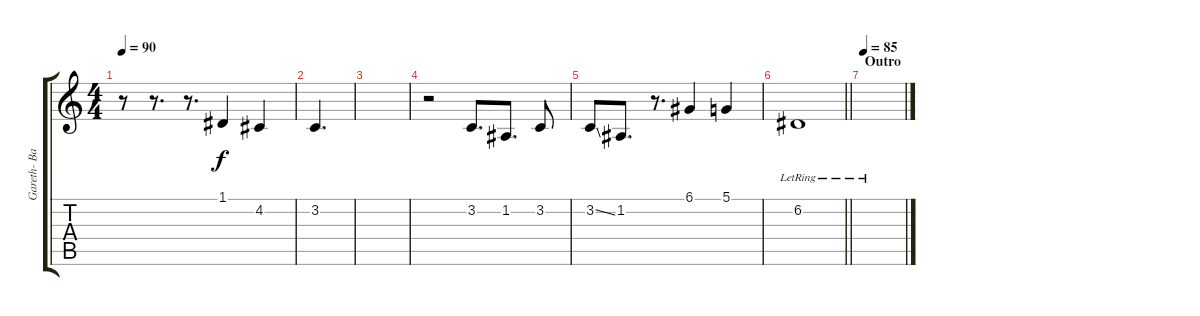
\track ("Gareth- Back Up Vocals" "Gareth- Ba") {instrument flute}
\staff {score tabs}
\tuning (D4 A3 F3 C3 G2 C2) {hide}
\ts (4 4)
\tempo 90
\clef g2
\ks c
r.8{dy f} r.8{d} r.8{d} 1.1.4 4.2.4 |
3.2.4{d} |
|
r.2 3.2.8{d} 1.2.8{d} 3.2.8 |
3.2{ss}.8 1.2.8{d} r.8{d} 6.1.4 5.1.4 |
\barLineRight lightlight
6.2{lr}.1 |
\section ("" "Outro ")
\tempo 85
